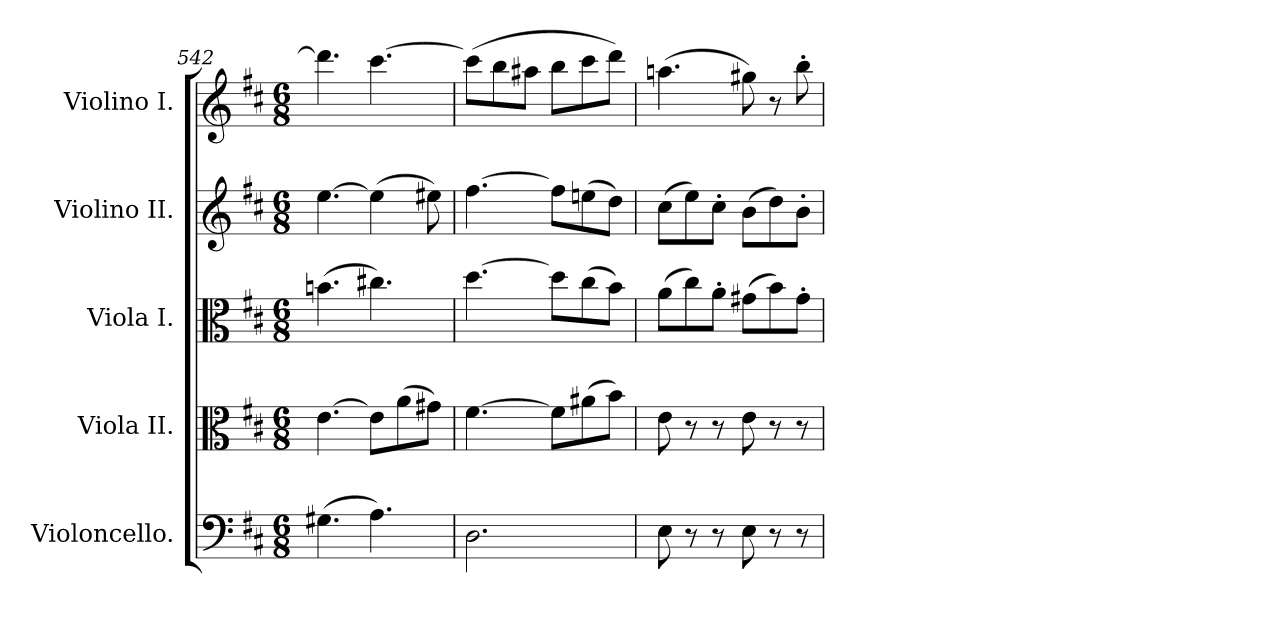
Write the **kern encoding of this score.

**kern	**kern	**kern	**kern	**kern
*part5	*part4	*part3	*part2	*part1
*staff5	*staff4	*staff3	*staff2	*staff1
*I"Violoncello.	*I"Viola II.	*I"Viola I.	*I"Violino II.	*I"Violino I.
*I'Vc	*I'Vla	*I'Vla	*I'Vln	*I'Vln
*clefF4	*clefC3	*clefC3	*clefG2	*clefG2
*k[f#c#]	*k[f#c#]	*k[f#c#]	*k[f#c#]	*k[f#c#]
*M6/8	*M6/8	*M6/8	*M6/8	*M6/8
=542	=542	=542	=542	=542
(>4.G#X\	[4.e\	(>4.bn\	[4.ee\	4.ddd\]
4.A\)	8e\L]	4.cc#X\)	(>4ee\]	[4.ccc#\
.	(>8a\	.	.	.
.	8g#X\J)	.	8ee#X\)	.
!!LO:LB:g=z
=543	=543	=543	=543	=543
2.D\	[4.f#\	[4.dd\	[4.ff#\	(>8ccc#\L]
.	.	.	.	8bb\
.	.	.	.	8aa#X\J
.	8f#\L]	8dd\L]	8ff#\L]	8bb\L
.	(>8a#X\	(>8cc#\	(>8een\	8ccc#\
.	8b\J)	8b\J)	8dd\J)	8ddd\J)
=544	=544	=544	=544	=544
8E\	8e\	(>8a\L	(>8cc#\L	(>4.aan\
8r	8r	8cc#\)	8ee\)	.
8r	8r	8a'\J	8cc#'\J	.
8E\	8e\	(>8g#X\L	(>8b\L	8gg#X\)
8r	8r	8b\)	8dd\)	8r
8r	8r	8g#'\J	8b'\J	8bb'\
=	=	=	=	=
*-	*-	*-	*-	*-
